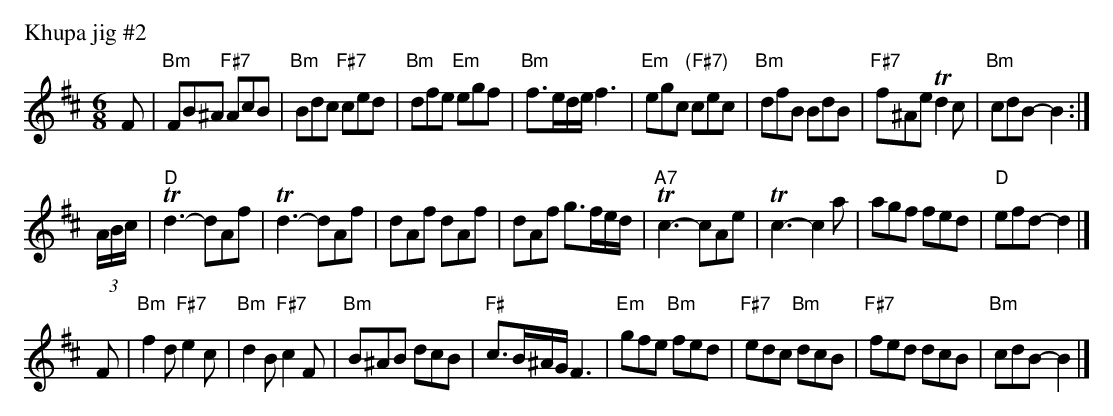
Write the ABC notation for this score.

X:1
P: Khupa jig #2
M: 6/8
L: 1/8
K: Bm
F \
| "Bm"FB^A "F#7"AcB | "Bm"Bdc "F#7"ced | "Bm"dfe "Em"egf | "Bm"f>ed/e/ f3 \
| "Em"egc "(F#7)"cec | "Bm"dfB BdB | "F#7"f^Ae Td2c | "Bm"cdB- B2 :|
(3A/B/c/ \
| "D"Td3- dAf | Td3- dAf | dAf dAf | dAf g>fe/d/ \
| "A7"Tc3- cAe | Tc3- c2a | agf fed | "D"efd- d2 |]
F \
| "Bm"f2d "F#7"e2c | "Bm"d2B "F#7"c2F | "Bm"B^AB dcB | "F#"c>B^A/G/ F3 \
| "Em"gfe "Bm"fed | "F#7"edc "Bm"dcB | "F#7"fed  dcB | "Bm"cdB- B2 |]
